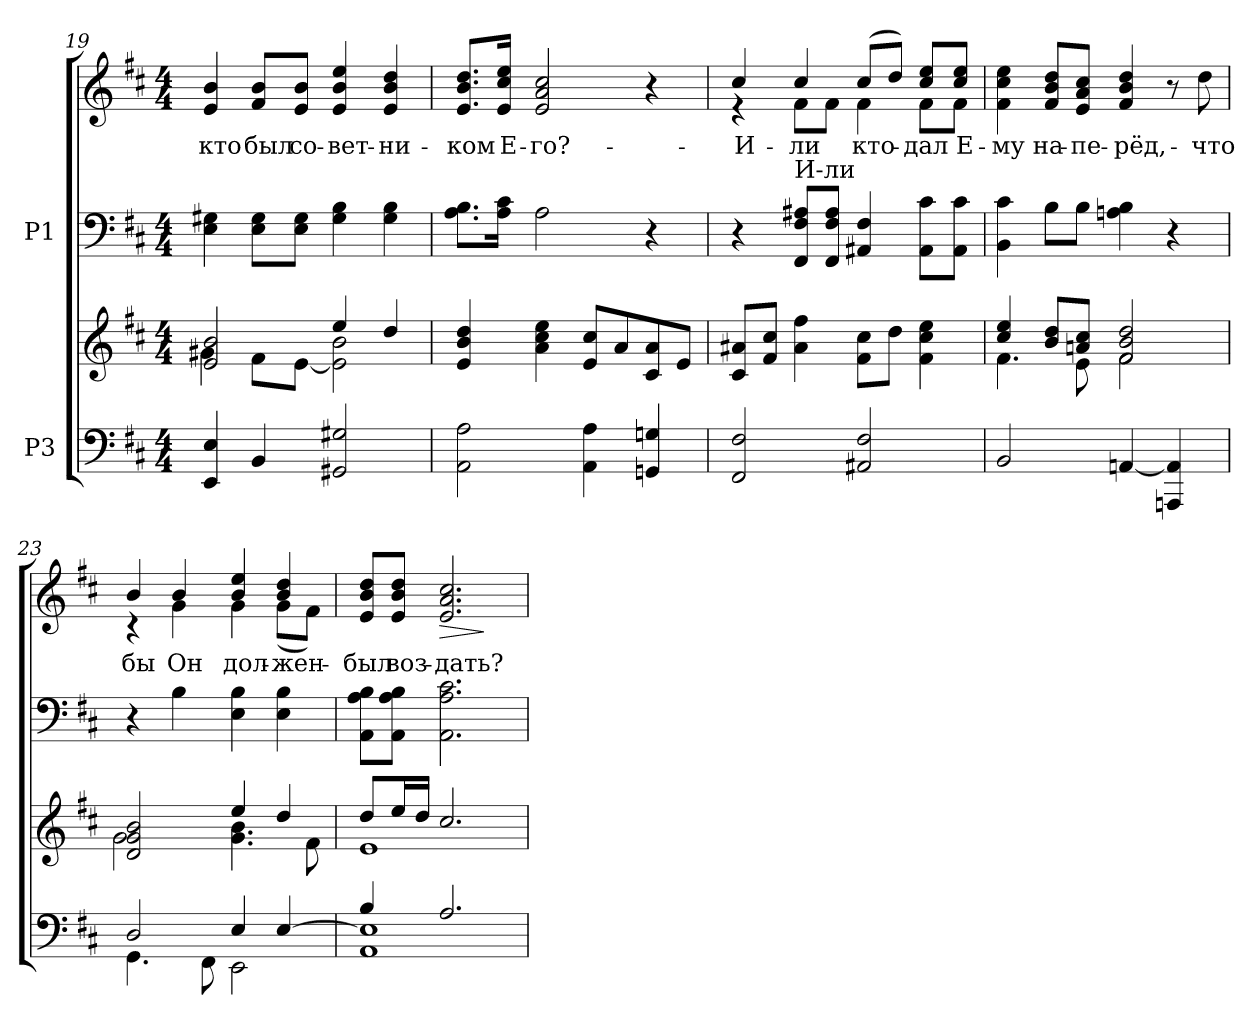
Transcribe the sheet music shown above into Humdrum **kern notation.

**kern	**kern	**kern	**kern	**text	**dynam
*part2	*part2	*part1	*part1	*part1	*part1
*staff4	*staff3	*staff2	*staff1	*staff1	*staff1/2
*I"P3	*	*I"P1	*	*	*
*clefF4	*clefG2	*clefF4	*clefG2	*	*
*k[f#c#]	*k[f#c#]	*k[f#c#]	*k[f#c#]	*	*
*D:	*D:	*D:	*D:	*	*
*M4/4	*M4/4	*M4/4	*M4/4	*	*
=19	=19	=19	=19	=19	=19
*	*^	*	*	*	*
!	!	!	!	!	!LO:LY:b:color=#000000	!
4EEi/ 4Ei	2ei/ 2bi	4g#Xi\	4Ei\ 4G#Xi	4ei/ 4bi	кто	.
!	!	!	!	!	!LO:LY:b:color=#000000	!
4BBi/	.	8f#i\L	8Ei\ 8G#iL	8f#i/ 8biL	был	.
!	!	!	!	!	!LO:LY:b:color=#000000	!
.	.	[<8ei\J	8Ei\ 8G#iJ	8ei/ 8biJ	со-	.
!	!	!	!	!	!LO:LY:b:color=#000000	!
2GG#Xi/ 2G#Xi	4eei/	2ei\] 2bi	4G#i\ 4Bi	4ei/ 4bi 4eei	-вет-	.
!	!	!	!	!	!LO:LY:b:color=#000000	!
.	4ddi/	.	4G#i\ 4Bi	4ei/ 4bi 4ddi	-ни-	.
*	*v	*v	*	*	*	*
=20	=20	=20	=20	=20	=20
!	!	!	!	!LO:LY:b:color=#000000	!
2AAi\ 2Ai	4ei/ 4bi 4ddi	8.Ai\ 8.BiL	8.ei/ 8.bi 8.ddiL	-ком	.
!	!	!	!	!LO:LY:b:color=#000000	!
.	.	16Ai\ 16c#iJk	16ei/ 16cc#i 16eeiJk	Е-	.
!	!	!	!	!LO:LY:b:color=#000000	!
.	4ai\ 4cc#i 4eei	2Ai\	2ei/ 2ai 2cc#i	-го?-	.
4AAi\ 4Ai	8ei/ 8cc#iL	.	.	.	.
.	8ai/	.	.	.	.
4GGni/ 4Gni	8c#i/ 8ai	4r	4r	.	.
.	8ei/J	.	.	.	.
=21	=21	=21	=21	=21	=21
!	!	!	!	!LO:LY:b:color=#000000	!
*	*	*	*^	*	*
2FF#i/ 2F#i	8c#i/ 8a#XiL	4r	4cc#i/	4r	-И-	.
.	8f#i/ 8cc#iJ	.	.	.	.	.
!	!	!LO:TX:a:t=И-ли	!	!	!	!
!	!	!	!	!	!LO:LY:b:color=#000000	!
.	4a#i\ 4ff#i	8FF#i/ 8F#i 8A#XiL	4cc#i/	8f#i\L	-ли	.
.	.	8FF#i/ 8F#i 8A#iJ	.	8f#i\J	.	.
!	!	!	!	!	!LO:LY:b:color=#000000	!
2AA#Xi/ 2F#i	8f#i\ 8cc#iL	4AA#Xi/ 4F#i	(8cc#i/L	4f#i\	кто-	.
.	8ddi\J	.	8ddi/J)	.	.	.
!	!	!	!	!	!LO:LY:b:color=#000000	!
.	4f#i\ 4cc#i 4eei	8AA#i\ 8c#iL	8cc#i/ 8eeiL	8f#i\L	-дал	.
!	!	!	!	!	!LO:LY:b:color=#000000	!
.	.	8AA#i\ 8c#iJ	8cc#i/ 8eeiJ	8f#i\J	Е-	.
*	*	*	*v	*v	*	*
!!LO:LB:g=z
=22	=22	=22	=22	=22	=22
*	*^	*	*	*	*
*	*	*	*	*^	*	*
!	!	!	!	!	!	!LO:LY:b:color=#000000	!
*	*	*	*	*v	*v	*	*
2BBi/	4cc#i/ 4eei	4.f#i\	4BBi\ 4c#i	4f#i\ 4cc#i 4eei	-му	.
!	!	!	!	!	!LO:LY:b:color=#000000	!
.	8bi/ 8ddiL	.	8Bi\L	8f#i/ 8bi 8ddiL	на-	.
!	!	!	!	!	!LO:LY:b:color=#000000	!
.	8ani/ 8cc#iJ	8ei\	8Bi\J	8ei/ 8ai 8cc#iJ	-пе-	.
!	!	!	!	!	!LO:LY:b:color=#000000	!
[<4AAni/	2f#i/ 2bi 2ddi	2f#i\	4Ani\ 4Bi	4f#i/ 4bi 4ddi	-рёд,-	.
4AAAni/ 4AAi]	.	.	4r	8r	.	.
!	!	!	!	!	!LO:LY:b:color=#000000	!
.	.	.	.	8ddi\	-что	.
=23	=23	=23	=23	=23	=23	=23
*^	*	*	*	*	*	*
!	!	!	!	!	!	!LO:LY:b:color=#000000	!
*	*	*	*	*	*^	*	*
2Di/	4.GGi\	2di/ 2gi 2bi	2gi\	4r	4bi/	4r	бы	.
!	!	!	!	!	!	!	!LO:LY:b:color=#000000	!
.	.	.	.	4Bi\	4bi/	4gi\	Он	.
.	8FF#i\	.	.	.	.	.	.	.
!	!	!	!	!	!	!	!LO:LY:b:color=#000000	!
4Ei/	2EEi\	4eei/	4.gi\ 4.bi	4Ei\ 4Bi	4bi/ 4eei	4gi\	дол-	.
!	!	!	!	!	!	!	!LO:LY:b:color=#000000	!
[>4Ei/	.	4ddi/	.	4Ei\ 4Bi	4bi/ 4ddi	(8gi\L	-жен-	.
.	.	.	8f#i\	.	.	8f#i\J)	.	.
*	*	*	*	*	*v	*v	*	*
=24	=24	=24	=24	=24	=24	=24	=24
*	*	*	*	*	*^	*	*
!	!	!	!	!	!	!	!LO:LY:b:color=#000000	!
*	*	*	*	*	*v	*v	*	*
4Bi/	1AAi 1Ei]	8dd:i/L	1ei	8AAi\ 8Ai 8BiL	8ei/ 8bi 8ddiL	-был	.
!	!	!	!	!	!	!LO:LY:b:color=#000000	!
.	.	16eei/L	.	8AAi\ 8Ai 8BiJ	8ei/ 8bi 8ddiJ	воз-	.
.	.	16ddi/JJ	.	.	.	.	.
!	!	!	!	!	!	!LO:LY:b:color=#000000	!LO:HP:b
2.Ai/	.	2.cc#i/	.	2.AAi\ 2.Ai 2.c#i	2.ei/ 2.ai 2.cc#i	-дать?	>
*v	*v	*	*	*	*	*	*
*	*v	*v	*	*	*	*
.	.	.	.	.	]
=	=	=	=	=	=
*-	*-	*-	*-	*-	*-
